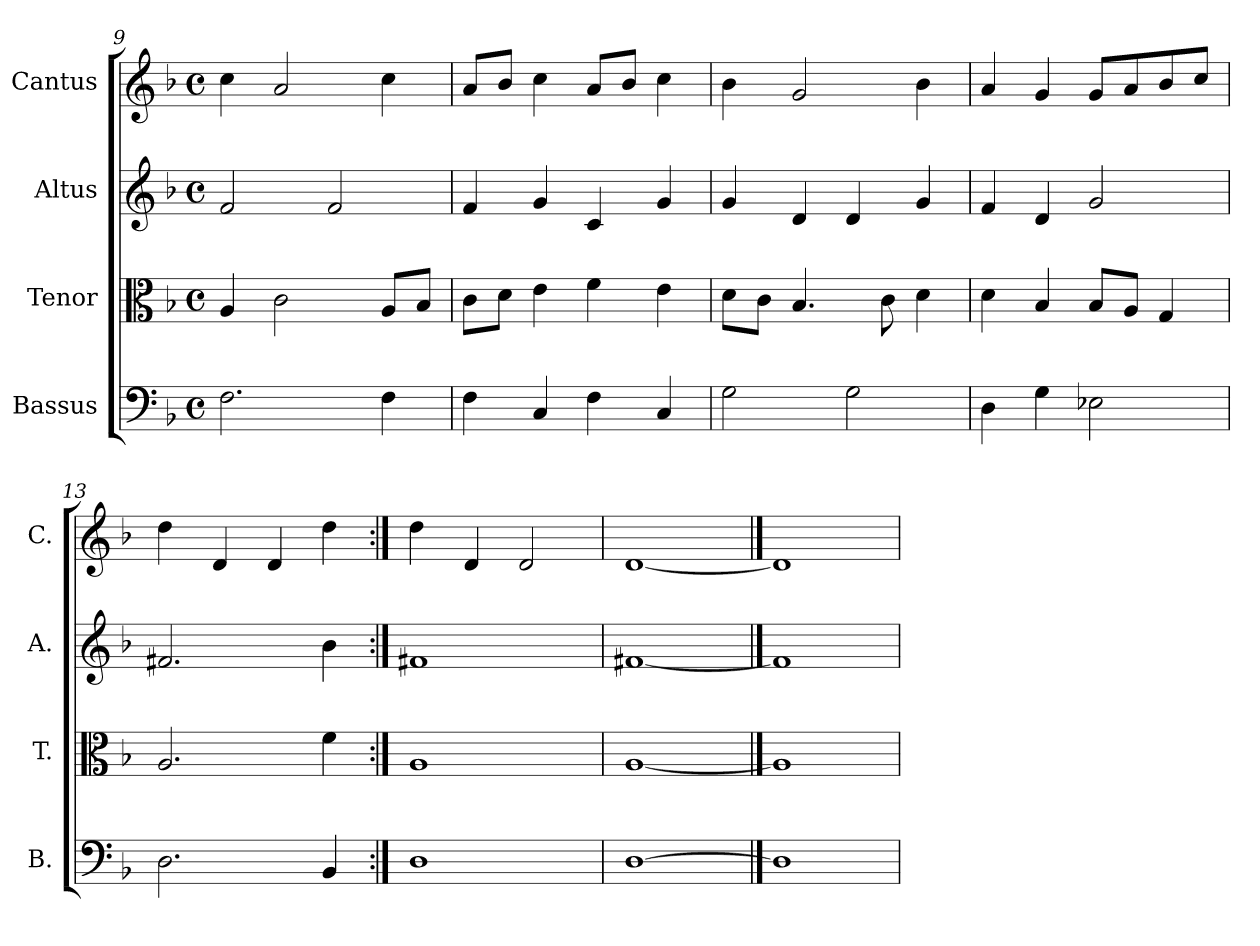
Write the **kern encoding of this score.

**kern	**kern	**kern	**kern
*part4	*part3	*part2	*part1
*staff4	*staff3	*staff2	*staff1
*I"Bassus	*I"Tenor	*I"Altus	*I"Cantus
*I'B.	*I'T.	*I'A.	*I'C.
*clefF4	*clefC3	*clefG2	*clefG2
*k[b-]	*k[b-]	*k[b-]	*k[b-]
*F:	*F:	*F:	*F:
*M4/4	*M4/4	*M4/4	*M4/4
*met(c)	*met(c)	*met(c)	*met(c)
=9	=9	=9	=9
2.F\	4A/	2f/	4cc\
.	2c\	.	2a/
.	.	2f/	.
4F\	8A/L	.	4cc\
.	8B-/J	.	.
=10	=10	=10	=10
4F\	8c\L	4f/	8a/L
.	8d\J	.	8b-/J
4C/	4e\	4g/	4cc\
4F\	4f\	4c/	8a/L
.	.	.	8b-/J
4C/	4e\	4g/	4cc\
!!LO:LB:g=z
=11	=11	=11	=11
2G\	8d\L	4g/	4b-\
.	8c\J	.	.
.	4.B-/	4d/	2g/
2G\	.	4d/	.
.	8c\	.	.
.	4d\	4g/	4b-\
=12	=12	=12	=12
4D\	4d\	4f/	4a/
4G\	4B-/	4d/	4g/
2E-X\	8B-/L	2g/	8g/L
.	8A/J	.	8a/
.	4G/	.	8b-/
.	.	.	8cc/J
=13	=13	=13	=13
2.D\	2.A/	2.f#X/	4dd\
.	.	.	4d/
.	.	.	4d/
4BB-/	4f\	4b-\	4dd\
=14:|!	=14:|!	=14:|!	=14:|!
1D	1A	1f#X	4dd\
.	.	.	4d/
.	.	.	2d/
=15	=15	=15	=15
[1D	[1A	[1f#X	[1d
==16	==16	==16	==16
1D]	1A]	1f#]	1d]
=	=	=	=
*-	*-	*-	*-
